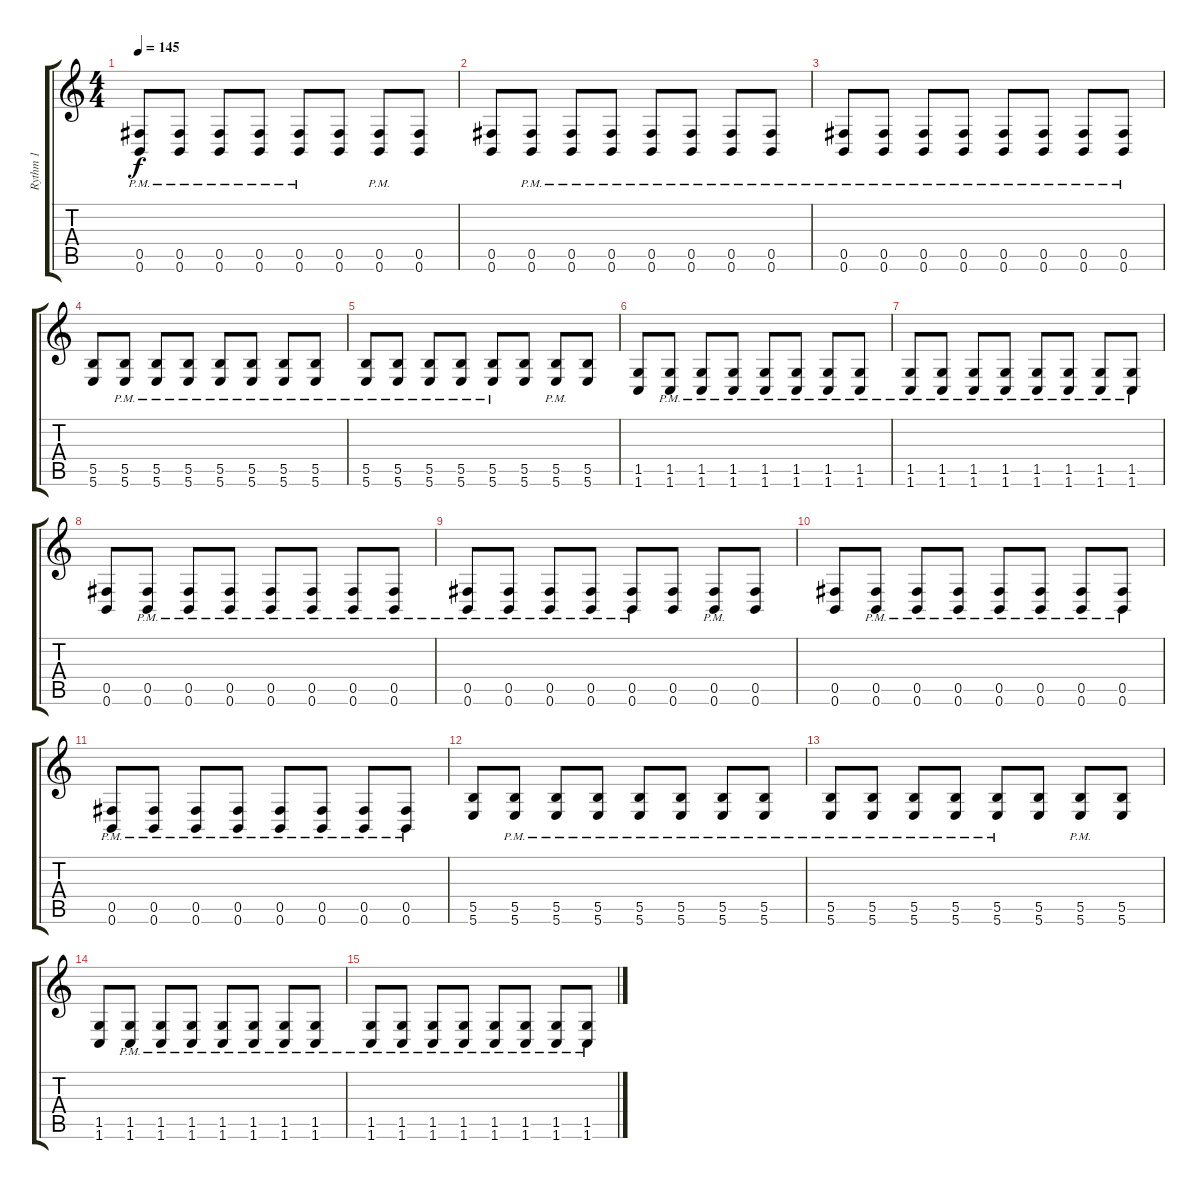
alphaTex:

\track ("Rythm 1" "Rythm 1") {instrument distortionguitar}
\staff {score tabs}
\tuning (Db4 Ab3 E3 B2 Gb2 B1) {hide}
\ts (4 4)
\tempo 145
\clef g2
\ks c
(0.5{pm} 0.6{pm}).8{dy f} (0.5{pm} 0.6{pm}).8 (0.5{pm} 0.6{pm}).8 (0.5{pm} 0.6{pm}).8 (0.5{pm} 0.6{pm}).8 (0.5 0.6).8 (0.5{pm} 0.6{pm}).8 (0.5 0.6).8 |
(0.5 0.6).8 (0.5{pm} 0.6{pm}).8 (0.5{pm} 0.6{pm}).8 (0.5{pm} 0.6{pm}).8 (0.5{pm} 0.6{pm}).8 (0.5{pm} 0.6{pm}).8 (0.5{pm} 0.6{pm}).8 (0.5{pm} 0.6{pm}).8 |
(0.5{pm} 0.6{pm}).8 (0.5{pm} 0.6{pm}).8 (0.5{pm} 0.6{pm}).8 (0.5{pm} 0.6{pm}).8 (0.5{pm} 0.6{pm}).8 (0.5{pm} 0.6{pm}).8 (0.5{pm} 0.6{pm}).8 (0.5{pm} 0.6{pm}).8 |
(5.5 5.6).8 (5.5{pm} 5.6{pm}).8 (5.5{pm} 5.6{pm}).8 (5.5{pm} 5.6{pm}).8 (5.5{pm} 5.6{pm}).8 (5.5{pm} 5.6{pm}).8 (5.5{pm} 5.6{pm}).8 (5.5{pm} 5.6{pm}).8 |
(5.5{pm} 5.6{pm}).8 (5.5{pm} 5.6{pm}).8 (5.5{pm} 5.6{pm}).8 (5.5{pm} 5.6{pm}).8 (5.5{pm} 5.6{pm}).8 (5.5 5.6).8 (5.5{pm} 5.6{pm}).8 (5.5 5.6).8 |
(1.5 1.6).8 (1.5{pm} 1.6{pm}).8 (1.5{pm} 1.6{pm}).8 (1.5{pm} 1.6{pm}).8 (1.5{pm} 1.6{pm}).8 (1.5{pm} 1.6{pm}).8 (1.5{pm} 1.6{pm}).8 (1.5{pm} 1.6{pm}).8 |
(1.5{pm} 1.6{pm}).8 (1.5{pm} 1.6{pm}).8 (1.5{pm} 1.6{pm}).8 (1.5{pm} 1.6{pm}).8 (1.5{pm} 1.6{pm}).8 (1.5{pm} 1.6{pm}).8 (1.5{pm} 1.6{pm}).8 (1.5{pm} 1.6{pm}).8 |
(0.5 0.6).8 (0.5{pm} 0.6{pm}).8 (0.5{pm} 0.6{pm}).8 (0.5{pm} 0.6{pm}).8 (0.5{pm} 0.6{pm}).8 (0.5{pm} 0.6{pm}).8 (0.5{pm} 0.6{pm}).8 (0.5{pm} 0.6{pm}).8 |
(0.5{pm} 0.6{pm}).8 (0.5{pm} 0.6{pm}).8 (0.5{pm} 0.6{pm}).8 (0.5{pm} 0.6{pm}).8 (0.5{pm} 0.6{pm}).8 (0.5 0.6).8 (0.5{pm} 0.6{pm}).8 (0.5 0.6).8 |
(0.5 0.6).8 (0.5{pm} 0.6{pm}).8 (0.5{pm} 0.6{pm}).8 (0.5{pm} 0.6{pm}).8 (0.5{pm} 0.6{pm}).8 (0.5{pm} 0.6{pm}).8 (0.5{pm} 0.6{pm}).8 (0.5{pm} 0.6{pm}).8 |
(0.5{pm} 0.6{pm}).8 (0.5{pm} 0.6{pm}).8 (0.5{pm} 0.6{pm}).8 (0.5{pm} 0.6{pm}).8 (0.5{pm} 0.6{pm}).8 (0.5{pm} 0.6{pm}).8 (0.5{pm} 0.6{pm}).8 (0.5{pm} 0.6{pm}).8 |
(5.5 5.6).8 (5.5{pm} 5.6{pm}).8 (5.5{pm} 5.6{pm}).8 (5.5{pm} 5.6{pm}).8 (5.5{pm} 5.6{pm}).8 (5.5{pm} 5.6{pm}).8 (5.5{pm} 5.6{pm}).8 (5.5{pm} 5.6{pm}).8 |
(5.5{pm} 5.6{pm}).8 (5.5{pm} 5.6{pm}).8 (5.5{pm} 5.6{pm}).8 (5.5{pm} 5.6{pm}).8 (5.5{pm} 5.6{pm}).8 (5.5 5.6).8 (5.5{pm} 5.6{pm}).8 (5.5 5.6).8 |
(1.5 1.6).8 (1.5{pm} 1.6{pm}).8 (1.5{pm} 1.6{pm}).8 (1.5{pm} 1.6{pm}).8 (1.5{pm} 1.6{pm}).8 (1.5{pm} 1.6{pm}).8 (1.5{pm} 1.6{pm}).8 (1.5{pm} 1.6{pm}).8 |
(1.5{pm} 1.6{pm}).8 (1.5{pm} 1.6{pm}).8 (1.5{pm} 1.6{pm}).8 (1.5{pm} 1.6{pm}).8 (1.5{pm} 1.6{pm}).8 (1.5{pm} 1.6{pm}).8 (1.5{pm} 1.6{pm}).8 (1.5{pm} 1.6{pm}).8
